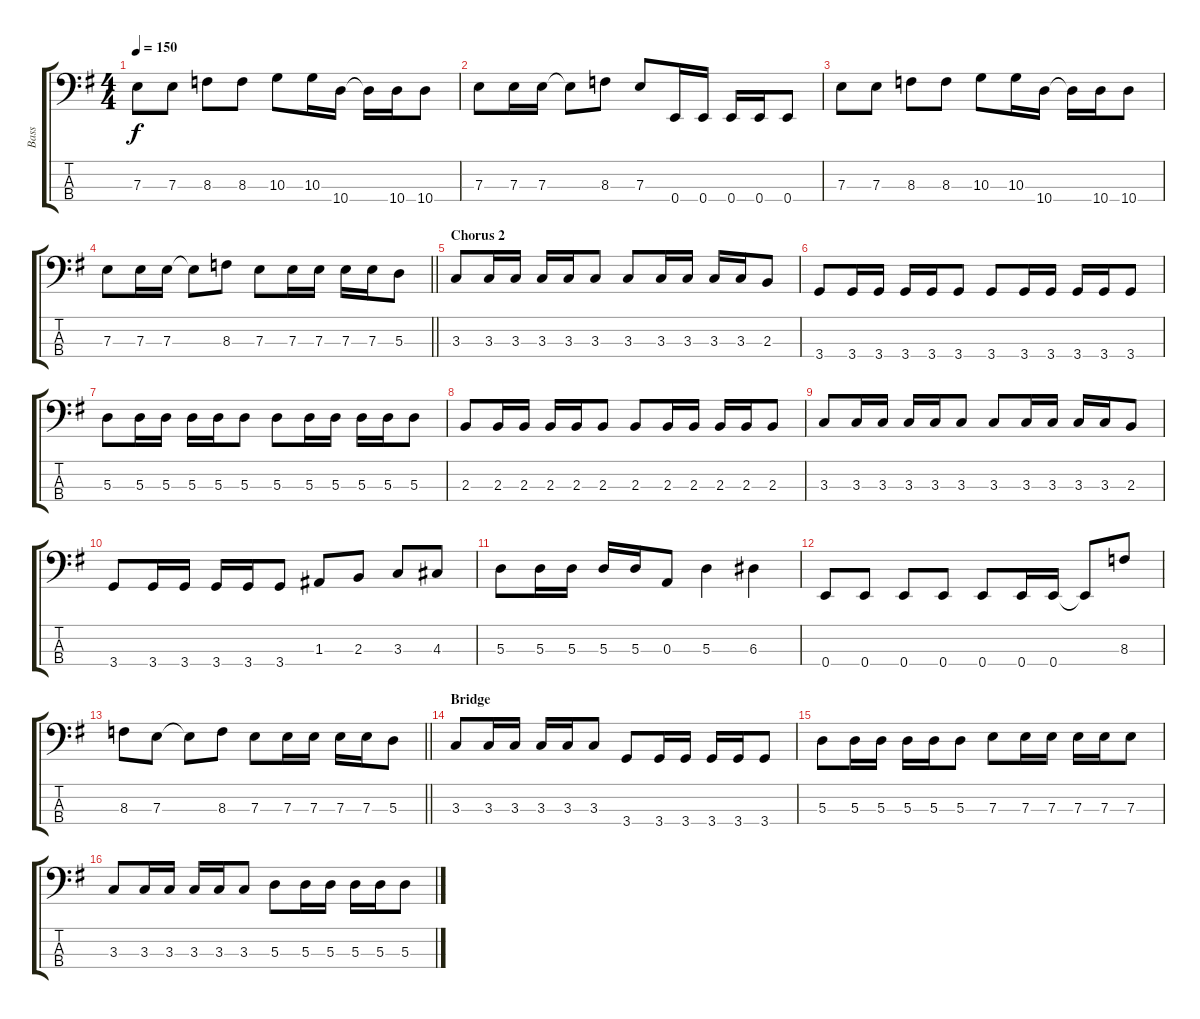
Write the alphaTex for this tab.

\track ("Bass" "Bass") {instrument electricbasspick}
\staff {score tabs}
\tuning (G2 D2 A1 E1) {hide}
\ts (4 4)
\tempo 150
\clef f4
\ks eminor
7.3.8{dy f} 7.3.8 8.3.8 8.3.8 10.3.8 10.3.16 10.4.16 10.4{t}.16 10.4.16 10.4.8 |
7.3.8 7.3.16 7.3.16 7.3{t}.8 8.3.8 7.3.8 0.4.16 0.4.16 0.4.16 0.4.16 0.4.8 |
7.3.8 7.3.8 8.3.8 8.3.8 10.3.8 10.3.16 10.4.16 10.4{t}.16 10.4.16 10.4.8 |
\barLineRight lightlight
7.3.8 7.3.16 7.3.16 7.3{t}.8 8.3.8 7.3.8 7.3.16 7.3.16 7.3.16 7.3.16 5.3.8 |
\section ("" "Chorus 2")
3.3.8 3.3.16 3.3.16 3.3.16 3.3.16 3.3.8 3.3.8 3.3.16 3.3.16 3.3.16 3.3.16 2.3.8 |
3.4.8 3.4.16 3.4.16 3.4.16 3.4.16 3.4.8 3.4.8 3.4.16 3.4.16 3.4.16 3.4.16 3.4.8 |
5.3.8 5.3.16 5.3.16 5.3.16 5.3.16 5.3.8 5.3.8 5.3.16 5.3.16 5.3.16 5.3.16 5.3.8 |
2.3.8 2.3.16 2.3.16 2.3.16 2.3.16 2.3.8 2.3.8 2.3.16 2.3.16 2.3.16 2.3.16 2.3.8 |
3.3.8 3.3.16 3.3.16 3.3.16 3.3.16 3.3.8 3.3.8 3.3.16 3.3.16 3.3.16 3.3.16 2.3.8 |
3.4.8 3.4.16 3.4.16 3.4.16 3.4.16 3.4.8 1.3.8 2.3.8 3.3.8 4.3.8 |
5.3.8 5.3.16 5.3.16 5.3.16 5.3.16 0.3.8 5.3.4 6.3.4 |
0.4.8 0.4.8 0.4.8 0.4.8 0.4.8 0.4.16 0.4.16 0.4{t}.8 8.3.8 |
\barLineRight lightlight
8.3.8 7.3.8 7.3{t}.8 8.3.8 7.3.8 7.3.16 7.3.16 7.3.16 7.3.16 5.3.8 |
\section ("" "Bridge")
3.3.8 3.3.16 3.3.16 3.3.16 3.3.16 3.3.8 3.4.8 3.4.16 3.4.16 3.4.16 3.4.16 3.4.8 |
5.3.8 5.3.16 5.3.16 5.3.16 5.3.16 5.3.8 7.3.8 7.3.16 7.3.16 7.3.16 7.3.16 7.3.8 |
3.3.8 3.3.16 3.3.16 3.3.16 3.3.16 3.3.8 5.3.8 5.3.16 5.3.16 5.3.16 5.3.16 5.3.8
